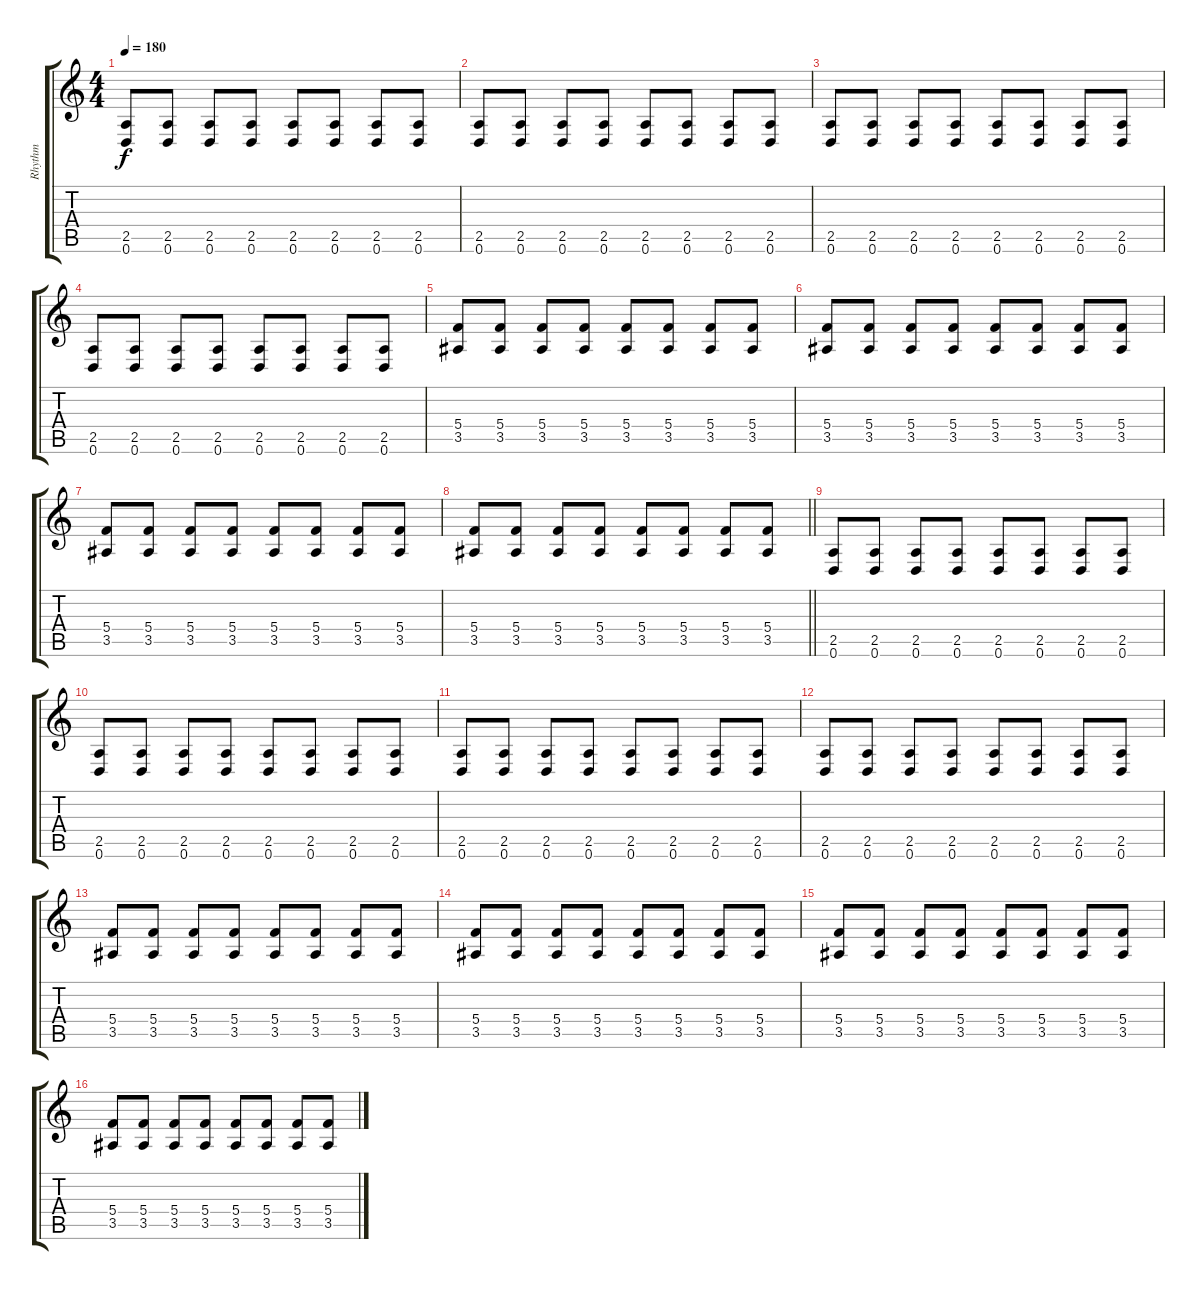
\track ("Rhythm" "Rhythm") {instrument distortionguitar}
\staff {score tabs}
\tuning (D4 A3 F3 C3 G2 D2) {hide}
\ts (4 4)
\tempo 180
\clef g2
\ks c
(2.5 0.6).8{dy f} (2.5 0.6).8 (2.5 0.6).8 (2.5 0.6).8 (2.5 0.6).8 (2.5 0.6).8 (2.5 0.6).8 (2.5 0.6).8 |
(2.5 0.6).8 (2.5 0.6).8 (2.5 0.6).8 (2.5 0.6).8 (2.5 0.6).8 (2.5 0.6).8 (2.5 0.6).8 (2.5 0.6).8 |
(2.5 0.6).8 (2.5 0.6).8 (2.5 0.6).8 (2.5 0.6).8 (2.5 0.6).8 (2.5 0.6).8 (2.5 0.6).8 (2.5 0.6).8 |
(2.5 0.6).8 (2.5 0.6).8 (2.5 0.6).8 (2.5 0.6).8 (2.5 0.6).8 (2.5 0.6).8 (2.5 0.6).8 (2.5 0.6).8 |
(5.4 3.5).8 (5.4 3.5).8 (5.4 3.5).8 (5.4 3.5).8 (5.4 3.5).8 (5.4 3.5).8 (5.4 3.5).8 (5.4 3.5).8 |
(5.4 3.5).8 (5.4 3.5).8 (5.4 3.5).8 (5.4 3.5).8 (5.4 3.5).8 (5.4 3.5).8 (5.4 3.5).8 (5.4 3.5).8 |
(5.4 3.5).8 (5.4 3.5).8 (5.4 3.5).8 (5.4 3.5).8 (5.4 3.5).8 (5.4 3.5).8 (5.4 3.5).8 (5.4 3.5).8 |
\barLineRight lightlight
(5.4 3.5).8 (5.4 3.5).8 (5.4 3.5).8 (5.4 3.5).8 (5.4 3.5).8 (5.4 3.5).8 (5.4 3.5).8 (5.4 3.5).8 |
\section ("" "")
(2.5 0.6).8 (2.5 0.6).8 (2.5 0.6).8 (2.5 0.6).8 (2.5 0.6).8 (2.5 0.6).8 (2.5 0.6).8 (2.5 0.6).8 |
(2.5 0.6).8 (2.5 0.6).8 (2.5 0.6).8 (2.5 0.6).8 (2.5 0.6).8 (2.5 0.6).8 (2.5 0.6).8 (2.5 0.6).8 |
(2.5 0.6).8 (2.5 0.6).8 (2.5 0.6).8 (2.5 0.6).8 (2.5 0.6).8 (2.5 0.6).8 (2.5 0.6).8 (2.5 0.6).8 |
(2.5 0.6).8 (2.5 0.6).8 (2.5 0.6).8 (2.5 0.6).8 (2.5 0.6).8 (2.5 0.6).8 (2.5 0.6).8 (2.5 0.6).8 |
(5.4 3.5).8 (5.4 3.5).8 (5.4 3.5).8 (5.4 3.5).8 (5.4 3.5).8 (5.4 3.5).8 (5.4 3.5).8 (5.4 3.5).8 |
(5.4 3.5).8 (5.4 3.5).8 (5.4 3.5).8 (5.4 3.5).8 (5.4 3.5).8 (5.4 3.5).8 (5.4 3.5).8 (5.4 3.5).8 |
(5.4 3.5).8 (5.4 3.5).8 (5.4 3.5).8 (5.4 3.5).8 (5.4 3.5).8 (5.4 3.5).8 (5.4 3.5).8 (5.4 3.5).8 |
(5.4 3.5).8 (5.4 3.5).8 (5.4 3.5).8 (5.4 3.5).8 (5.4 3.5).8 (5.4 3.5).8 (5.4 3.5).8 (5.4 3.5).8
